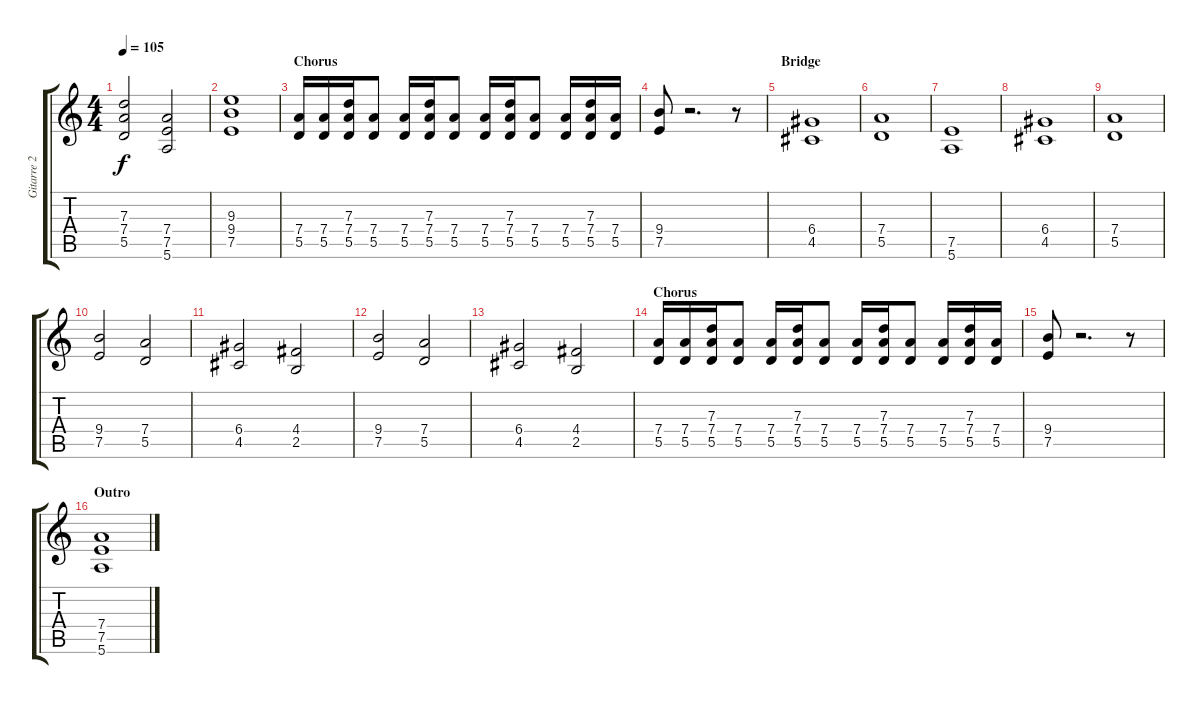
\track ("Gitarre 2 - Farin Urlaub" "Gitarre 2 ") {instrument distortionguitar}
\staff {score tabs}
\tuning (E4 B3 G3 D3 A2 E2) {hide}
\ts (4 4)
\tempo 105
\clef g2
\ks c
(7.3 7.4 5.5).2{dy f} (7.4 7.5 5.6).2 |
(9.3 9.4 7.5).1 |
\section ("" "Chorus")
(7.4 5.5).16 (7.4 5.5).16 (7.3 7.4 5.5).16 (7.4 5.5).8 (7.4 5.5).16 (7.3 7.4 5.5).16 (7.4 5.5).8 (7.4 5.5).16 (7.3 7.4 5.5).16 (7.4 5.5).8 (7.4 5.5).16 (7.3 7.4 5.5).16 (7.4 5.5).16 |
(9.4 7.5).8 r.2{d} r.8 |
\section ("" "Bridge")
(6.4 4.5).1 |
(7.4 5.5).1 |
(7.5 5.6).1 |
(6.4 4.5).1 |
(7.4 5.5).1 |
(9.4 7.5).2 (7.4 5.5).2 |
(6.4 4.5).2 (4.4 2.5).2 |
(9.4 7.5).2 (7.4 5.5).2 |
(6.4 4.5).2 (4.4 2.5).2 |
\section ("" "Chorus")
(7.4 5.5).16 (7.4 5.5).16 (7.3 7.4 5.5).16 (7.4 5.5).8 (7.4 5.5).16 (7.3 7.4 5.5).16 (7.4 5.5).8 (7.4 5.5).16 (7.3 7.4 5.5).16 (7.4 5.5).8 (7.4 5.5).16 (7.3 7.4 5.5).16 (7.4 5.5).16 |
(9.4 7.5).8 r.2{d} r.8 |
\section ("" "Outro")
(7.4 7.5 5.6).1
